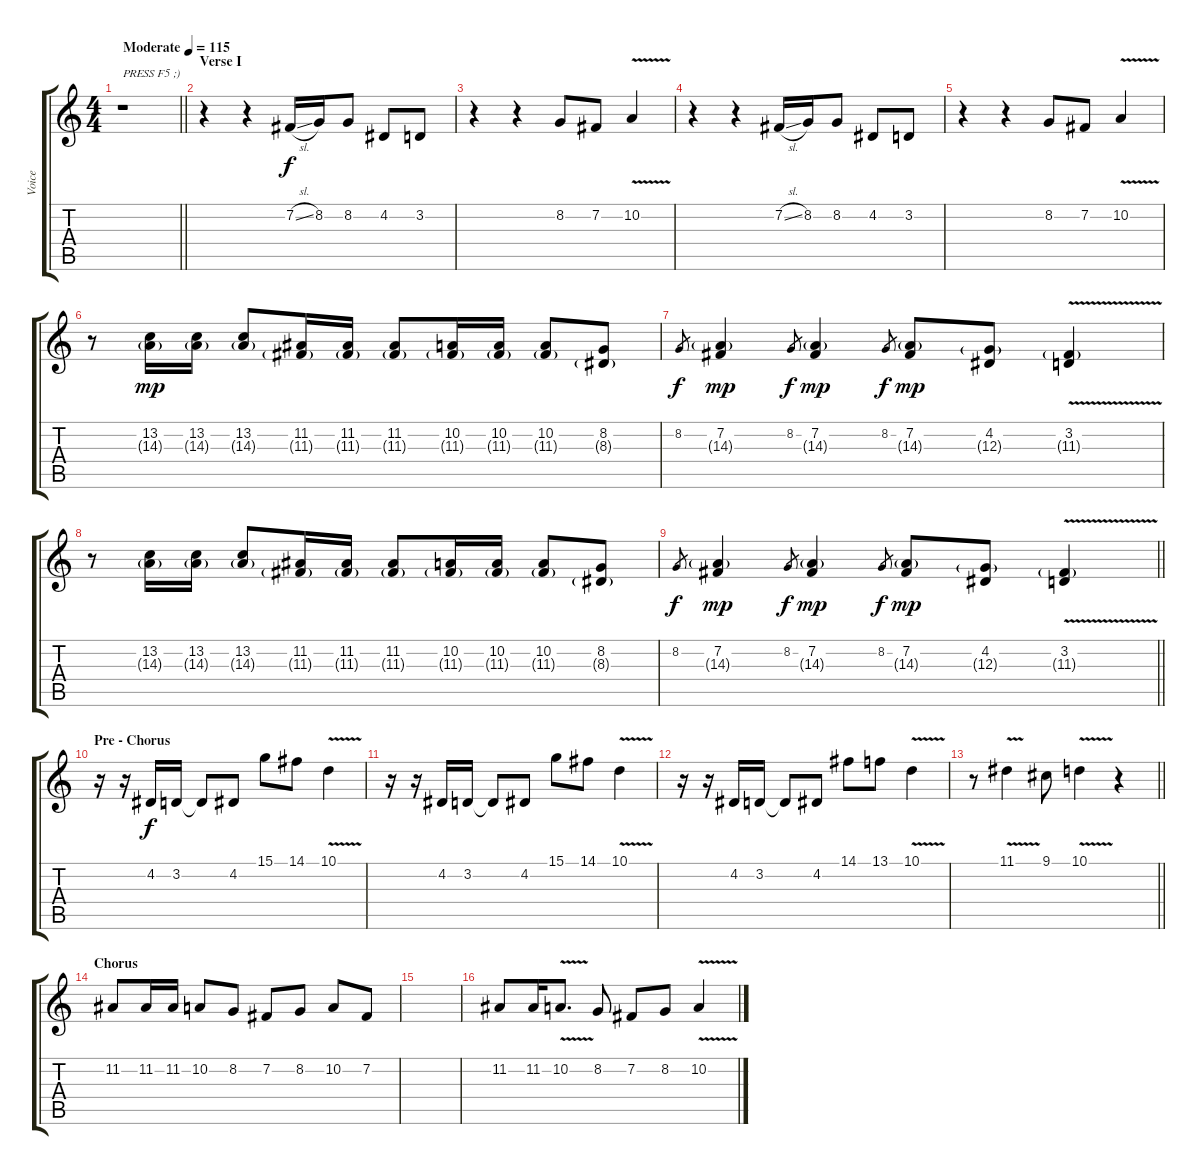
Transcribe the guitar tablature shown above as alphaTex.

\track ("Voice" "Voice") {instrument violin}
\staff {score tabs}
\tuning (E4 B3 G3 D3 A2 E2) {hide}
\ts (4 4)
\tempo (115 "Moderate")
\clef g2
\barLineRight lightlight
\ks c
r.1{txt "PRESS F5 ;)" dy f instrument violin} |
\section ("" "Verse I")
r.4 r.4 7.2{sl}.16 8.2.16 8.2.8 4.2.8 3.2.8 |
r.4 r.4 8.2.8 7.2.8 10.2{v}.4 |
r.4 r.4 7.2{sl}.16 8.2.16 8.2.8 4.2.8 3.2.8 |
r.4 r.4 8.2.8 7.2.8 10.2{v}.4 |
r.8 (13.2 14.3{g}).16{dy mp} (13.2 14.3{g}).16 (13.2 14.3{g}).8 (11.2 11.3{g}).16 (11.2 11.3{g}).16 (11.2 11.3{g}).8 (10.2 11.3{g}).16 (10.2 11.3{g}).16 (10.2 11.3{g}).8 (8.2 8.3{g}).8 |
8.2.8{gr dy f} (7.2 14.3{g}).4{dy mp} 8.2.8{gr dy f} (7.2 14.3{g}).4{dy mp} 8.2.8{gr dy f} (7.2 14.3{g}).8{dy mp} (4.2 12.3{g}).8 (3.2{v} 11.3{g}).4 |
r.8 (13.2 14.3{g}).16 (13.2 14.3{g}).16 (13.2 14.3{g}).8 (11.2 11.3{g}).16 (11.2 11.3{g}).16 (11.2 11.3{g}).8 (10.2 11.3{g}).16 (10.2 11.3{g}).16 (10.2 11.3{g}).8 (8.2 8.3{g}).8 |
\barLineRight lightlight
8.2.8{gr dy f} (7.2 14.3{g}).4{dy mp} 8.2.8{gr dy f} (7.2 14.3{g}).4{dy mp} 8.2.8{gr dy f} (7.2 14.3{g}).8{dy mp} (4.2 12.3{g}).8 (3.2{v} 11.3{g}).4 |
\section ("" "Pre - Chorus")
r.16 r.16 4.2.16{dy f} 3.2.16 3.2{t}.8 4.2.8 15.1.8 14.1.8 10.1{v}.4 |
r.16 r.16 4.2.16 3.2.16 3.2{t}.8 4.2.8 15.1.8 14.1.8 10.1{v}.4 |
r.16 r.16 4.2.16 3.2.16 3.2{t}.8 4.2.8 14.1.8 13.1.8 10.1{v}.4 |
\barLineRight lightlight
r.8 11.1{v}.4 9.1.8 10.1{v}.4 r.4 |
\section ("" "Chorus")
11.2.8 11.2.16 11.2.16 10.2.8 8.2.8 7.2.8 8.2.8 10.2.8 7.2.8 |
|
11.2.8 11.2.16 10.2{v}.8{d} 8.2.8 7.2.8 8.2.8 10.2{v}.4
